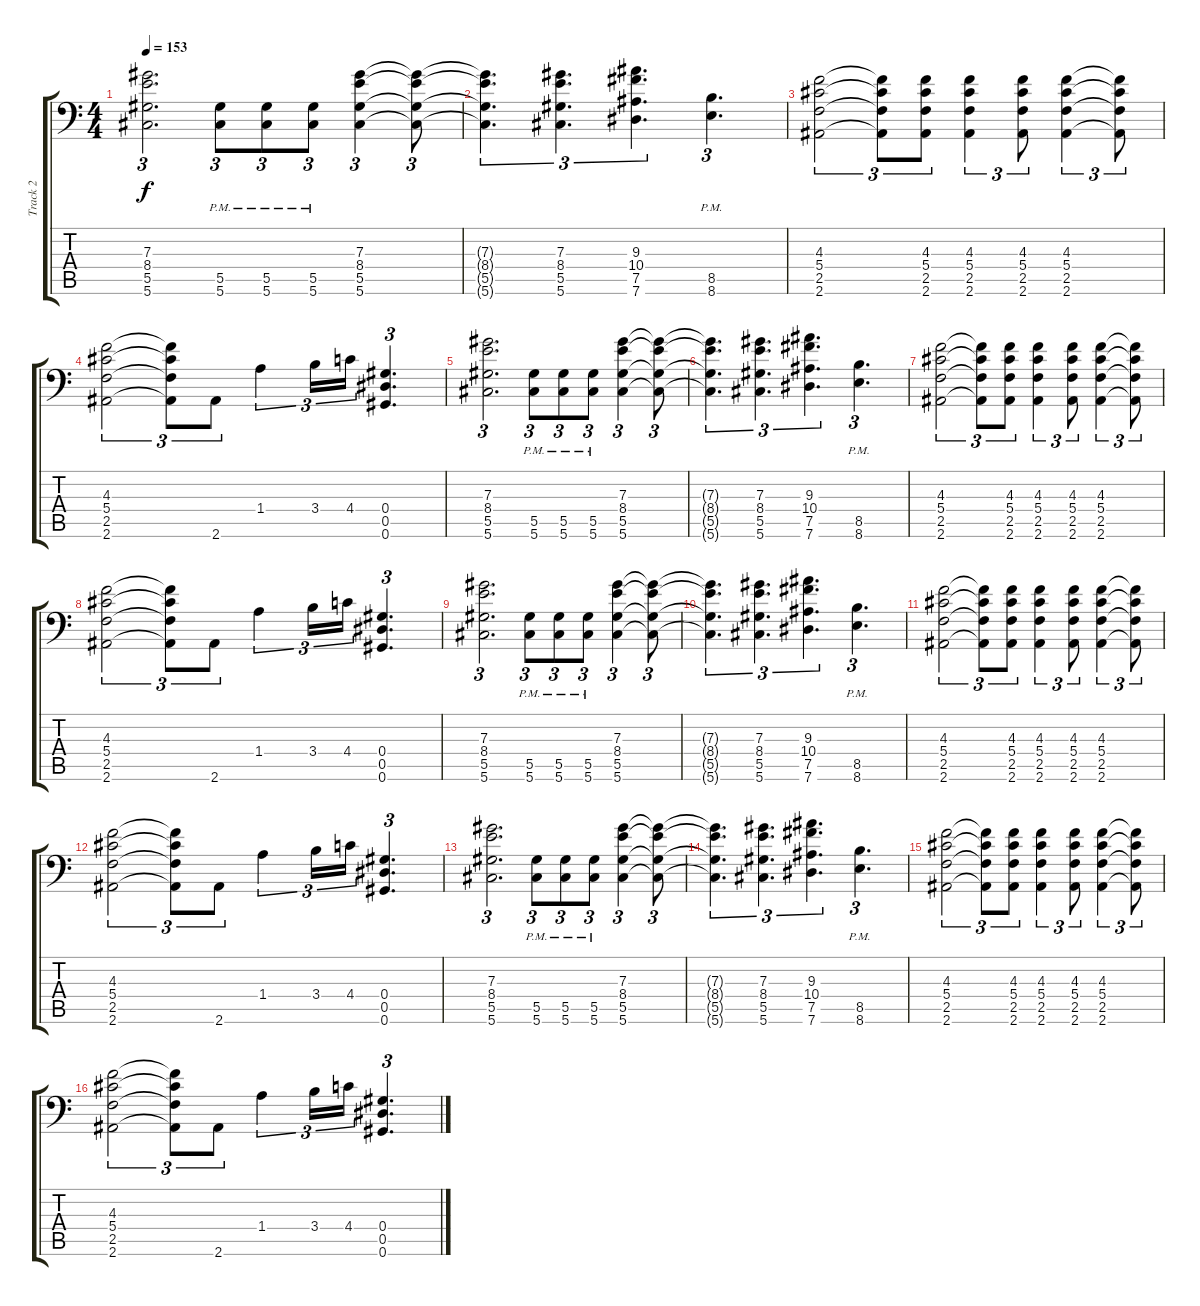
\track ("Track 2" "Track 2") {instrument distortionguitar}
\staff {score tabs}
\tuning (Bb3 F3 Db3 Ab2 Eb2 Ab1) {hide}
\ts (4 4)
\tempo 153
\clef f4
\ks c
(7.3 8.4 5.5 5.6).2{d tu (3 2) dy f} (5.5{pm} 5.6{pm}).8{tu (3 2)} (5.5{pm} 5.6{pm}).8{tu (3 2)} (5.5{pm} 5.6{pm}).8{tu (3 2)} (7.3 8.4 5.5 5.6).4{tu (3 2)} (7.3{t} 8.4{t} 5.5{t} 5.6{t}).8{tu (3 2)} |
(7.3{t} 8.4{t} 5.5{t} 5.6{t}).4{d tu (3 2)} (7.3 8.4 5.5 5.6).4{d tu (3 2)} (9.3 10.4 7.5 7.6).4{d tu (3 2)} (8.5{pm} 8.6{pm}).4{d tu (3 2)} |
(4.3 5.4 2.5 2.6).2{tu (3 2)} (4.3{t} 5.4{t} 2.5{t} 2.6{t}).8{tu (3 2)} (4.3 5.4 2.5 2.6).8{tu (3 2)} (4.3 5.4 2.5 2.6).4{tu (3 2)} (4.3 5.4 2.5 2.6).8{tu (3 2)} (4.3 5.4 2.5 2.6).4{tu (3 2)} (4.3{t} 5.4{t} 2.5{t} 2.6{t}).8{tu (3 2)} |
(4.3 5.4 2.5 2.6).2{tu (3 2)} (4.3{t} 5.4{t} 2.5{t} 2.6{t}).8{tu (3 2)} 2.6.8{tu (3 2)} 1.4.4{tu (3 2)} 3.4.16{tu (3 2)} 4.4.16{tu (3 2)} (0.4 0.5 0.6).4{d tu (3 2)} |
(7.3 8.4 5.5 5.6).2{d tu (3 2)} (5.5{pm} 5.6{pm}).8{tu (3 2)} (5.5{pm} 5.6{pm}).8{tu (3 2)} (5.5{pm} 5.6{pm}).8{tu (3 2)} (7.3 8.4 5.5 5.6).4{tu (3 2)} (7.3{t} 8.4{t} 5.5{t} 5.6{t}).8{tu (3 2)} |
(7.3{t} 8.4{t} 5.5{t} 5.6{t}).4{d tu (3 2)} (7.3 8.4 5.5 5.6).4{d tu (3 2)} (9.3 10.4 7.5 7.6).4{d tu (3 2)} (8.5{pm} 8.6{pm}).4{d tu (3 2)} |
(4.3 5.4 2.5 2.6).2{tu (3 2)} (4.3{t} 5.4{t} 2.5{t} 2.6{t}).8{tu (3 2)} (4.3 5.4 2.5 2.6).8{tu (3 2)} (4.3 5.4 2.5 2.6).4{tu (3 2)} (4.3 5.4 2.5 2.6).8{tu (3 2)} (4.3 5.4 2.5 2.6).4{tu (3 2)} (4.3{t} 5.4{t} 2.5{t} 2.6{t}).8{tu (3 2)} |
(4.3 5.4 2.5 2.6).2{tu (3 2)} (4.3{t} 5.4{t} 2.5{t} 2.6{t}).8{tu (3 2)} 2.6.8{tu (3 2)} 1.4.4{tu (3 2)} 3.4.16{tu (3 2)} 4.4.16{tu (3 2)} (0.4 0.5 0.6).4{d tu (3 2)} |
(7.3 8.4 5.5 5.6).2{d tu (3 2)} (5.5{pm} 5.6{pm}).8{tu (3 2)} (5.5{pm} 5.6{pm}).8{tu (3 2)} (5.5{pm} 5.6{pm}).8{tu (3 2)} (7.3 8.4 5.5 5.6).4{tu (3 2)} (7.3{t} 8.4{t} 5.5{t} 5.6{t}).8{tu (3 2)} |
(7.3{t} 8.4{t} 5.5{t} 5.6{t}).4{d tu (3 2)} (7.3 8.4 5.5 5.6).4{d tu (3 2)} (9.3 10.4 7.5 7.6).4{d tu (3 2)} (8.5{pm} 8.6{pm}).4{d tu (3 2)} |
(4.3 5.4 2.5 2.6).2{tu (3 2)} (4.3{t} 5.4{t} 2.5{t} 2.6{t}).8{tu (3 2)} (4.3 5.4 2.5 2.6).8{tu (3 2)} (4.3 5.4 2.5 2.6).4{tu (3 2)} (4.3 5.4 2.5 2.6).8{tu (3 2)} (4.3 5.4 2.5 2.6).4{tu (3 2)} (4.3{t} 5.4{t} 2.5{t} 2.6{t}).8{tu (3 2)} |
(4.3 5.4 2.5 2.6).2{tu (3 2)} (4.3{t} 5.4{t} 2.5{t} 2.6{t}).8{tu (3 2)} 2.6.8{tu (3 2)} 1.4.4{tu (3 2)} 3.4.16{tu (3 2)} 4.4.16{tu (3 2)} (0.4 0.5 0.6).4{d tu (3 2)} |
(7.3 8.4 5.5 5.6).2{d tu (3 2)} (5.5{pm} 5.6{pm}).8{tu (3 2)} (5.5{pm} 5.6{pm}).8{tu (3 2)} (5.5{pm} 5.6{pm}).8{tu (3 2)} (7.3 8.4 5.5 5.6).4{tu (3 2)} (7.3{t} 8.4{t} 5.5{t} 5.6{t}).8{tu (3 2)} |
(7.3{t} 8.4{t} 5.5{t} 5.6{t}).4{d tu (3 2)} (7.3 8.4 5.5 5.6).4{d tu (3 2)} (9.3 10.4 7.5 7.6).4{d tu (3 2)} (8.5{pm} 8.6{pm}).4{d tu (3 2)} |
(4.3 5.4 2.5 2.6).2{tu (3 2)} (4.3{t} 5.4{t} 2.5{t} 2.6{t}).8{tu (3 2)} (4.3 5.4 2.5 2.6).8{tu (3 2)} (4.3 5.4 2.5 2.6).4{tu (3 2)} (4.3 5.4 2.5 2.6).8{tu (3 2)} (4.3 5.4 2.5 2.6).4{tu (3 2)} (4.3{t} 5.4{t} 2.5{t} 2.6{t}).8{tu (3 2)} |
(4.3 5.4 2.5 2.6).2{tu (3 2)} (4.3{t} 5.4{t} 2.5{t} 2.6{t}).8{tu (3 2)} 2.6.8{tu (3 2)} 1.4.4{tu (3 2)} 3.4.16{tu (3 2)} 4.4.16{tu (3 2)} (0.4 0.5 0.6).4{d tu (3 2)}
